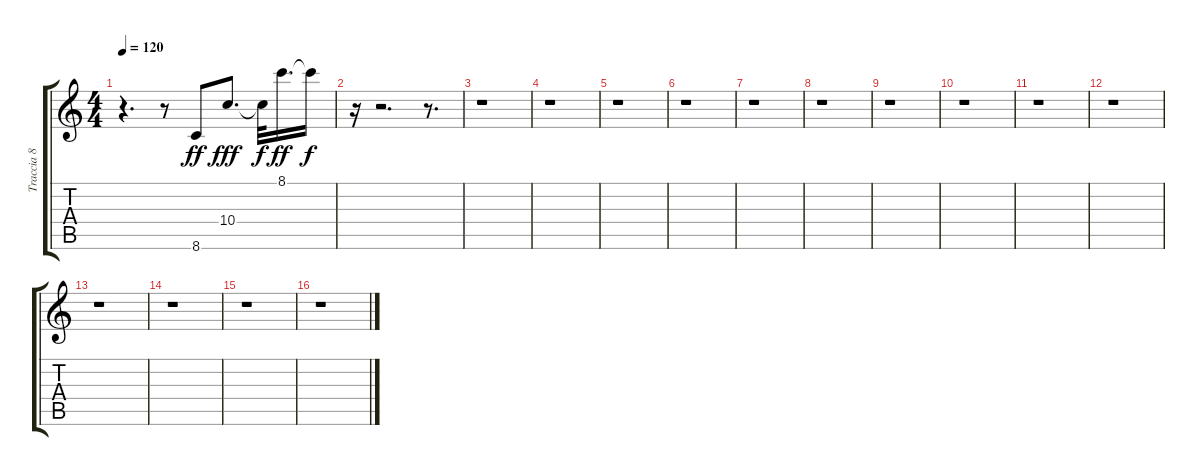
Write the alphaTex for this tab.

\track ("Traccia 8" "Traccia 8") {instrument synthbass2}
\staff {score tabs}
\tuning (E4 B3 G3 D3 A2 E2) {hide}
\ts (4 4)
\tempo 120
\clef g2
\ks c
r.4{d dy ff} r.8 8.6.8 10.4.8{d dy fff} 10.4{t}.32{dy f} 8.1.16{d dy ff} 8.1{t}.16{dy f} |
r.16 r.2{d} r.8{d} |
r.1 |
r.1 |
r.1 |
r.1 |
r.1 |
r.1 |
r.1 |
r.1 |
r.1 |
r.1 |
r.1 |
r.1 |
r.1 |
r.1
